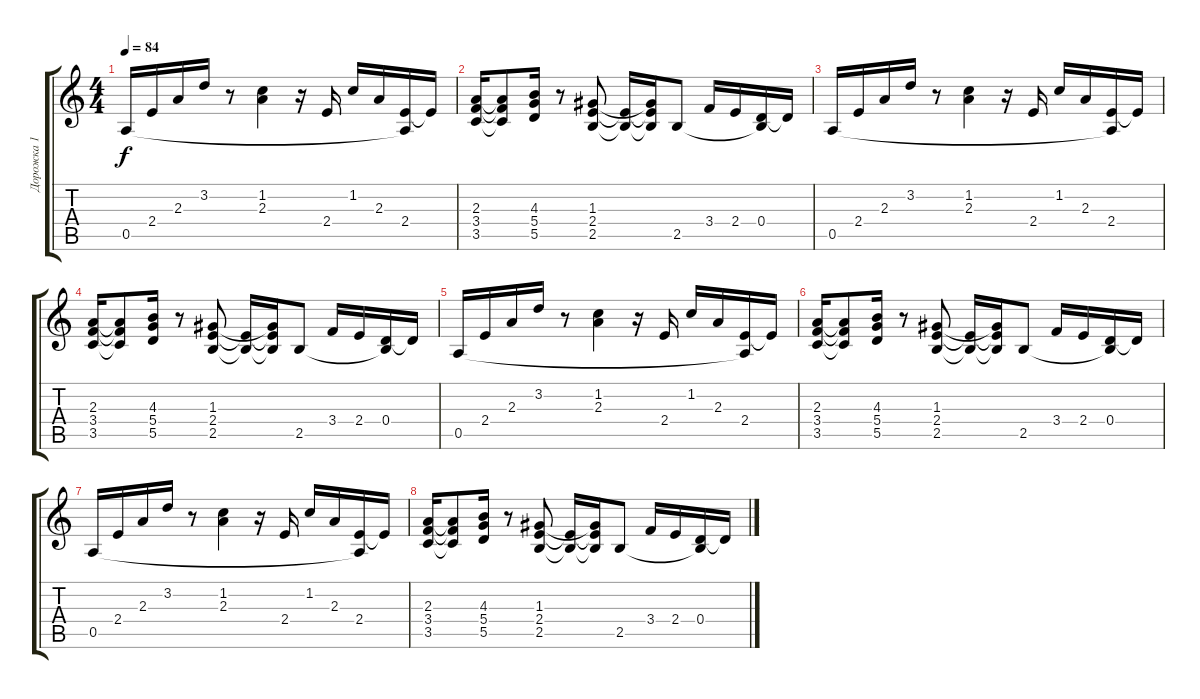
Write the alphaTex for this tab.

\track ("Дорожка 1" "Дорожка 1") {instrument acousticguitarsteel}
\staff {score tabs}
\tuning (E4 B3 G3 D3 A2 E2) {hide}
\ts (4 4)
\tempo 84
\clef g2
\ks c
0.5.16{dy f} 2.4.16 2.3.16 3.2.16 r.8 (1.2 2.3).4 r.16 2.4.16 1.2.16 2.3.16 (2.4 0.5{t}).16 2.4{t}.16 |
(2.3 3.4 3.5).16 (2.3{t} 3.4{t} 3.5{t}).8 (4.3 5.4 5.5).16 r.8 (1.3 2.4 2.5).8 (2.4{t} 2.5{t}).16 (1.3{t} 2.4{t} 2.5{t}).16 2.5.8 3.4.16 2.4.16 (0.4 2.5{t}).16 0.4{t}.16 |
0.5.16 2.4.16 2.3.16 3.2.16 r.8 (1.2 2.3).4 r.16 2.4.16 1.2.16 2.3.16 (2.4 0.5{t}).16 2.4{t}.16 |
(2.3 3.4 3.5).16 (2.3{t} 3.4{t} 3.5{t}).8 (4.3 5.4 5.5).16 r.8 (1.3 2.4 2.5).8 (2.4{t} 2.5{t}).16 (1.3{t} 2.4{t} 2.5{t}).16 2.5.8 3.4.16 2.4.16 (0.4 2.5{t}).16 0.4{t}.16 |
0.5.16 2.4.16 2.3.16 3.2.16 r.8 (1.2 2.3).4 r.16 2.4.16 1.2.16 2.3.16 (2.4 0.5{t}).16 2.4{t}.16 |
(2.3 3.4 3.5).16 (2.3{t} 3.4{t} 3.5{t}).8 (4.3 5.4 5.5).16 r.8 (1.3 2.4 2.5).8 (2.4{t} 2.5{t}).16 (1.3{t} 2.4{t} 2.5{t}).16 2.5.8 3.4.16 2.4.16 (0.4 2.5{t}).16 0.4{t}.16 |
0.5.16 2.4.16 2.3.16 3.2.16 r.8 (1.2 2.3).4 r.16 2.4.16 1.2.16 2.3.16 (2.4 0.5{t}).16 2.4{t}.16 |
(2.3 3.4 3.5).16 (2.3{t} 3.4{t} 3.5{t}).8 (4.3 5.4 5.5).16 r.8 (1.3 2.4 2.5).8 (2.4{t} 2.5{t}).16 (1.3{t} 2.4{t} 2.5{t}).16 2.5.8 3.4.16 2.4.16 (0.4 2.5{t}).16 0.4{t}.16
